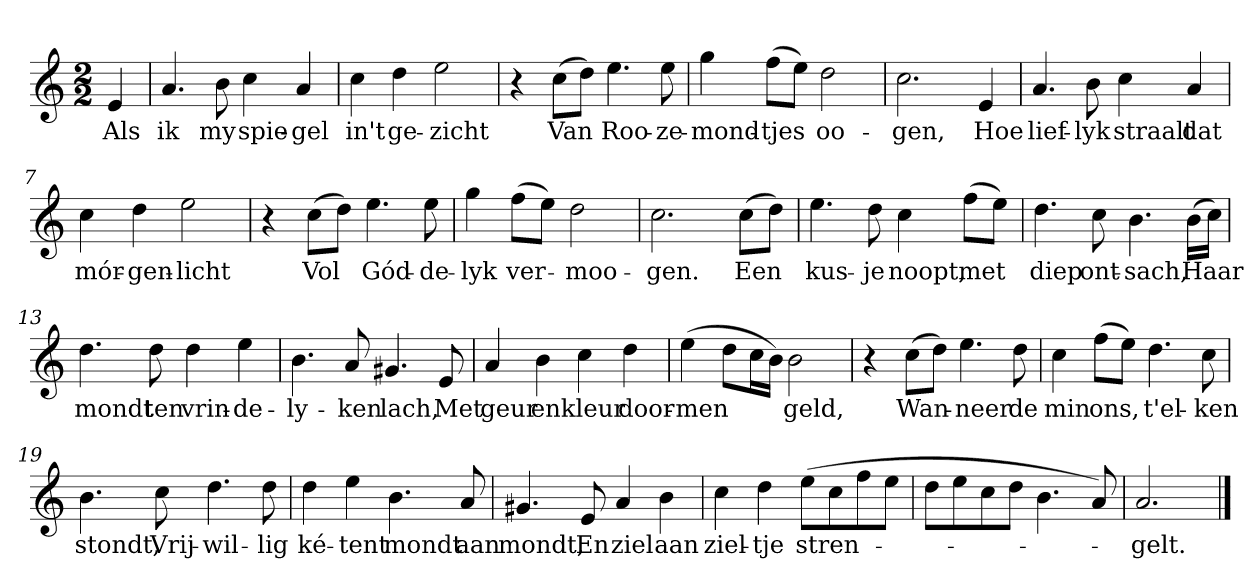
**kern	**text
*part1	*part1
*staff1	*staff1
*clefG2	*
*k[]	*
*a:	*
*M2/2	*
*MM120	*
=	=
4e	Als
=1	=1
4.a	ik
8b	my
4cc	spie-
4a	-gel
=2	=2
4cc	in't
4dd	ge-
2ee	-zicht
=3	=3
4r	.
(8cc\L	Van
8dd\J)	.
4.ee	Roo-
8ee	-ze-
=4	=4
4gg	-mond-
(8ff\L	-tjes
8ee\J)	.
2dd	oo-
=5	=5
2.cc	-gen,
4e	Hoe
=6	=6
4.a	lief-
8b	-lyk
4cc	straalt
4a	dat
=7	=7
4cc	mór-
4dd	-gen-
2ee	-licht
=8	=8
4r	.
(8cc\L	Vol
8dd\J)	.
4.ee	Gód-
8ee	-de-
=9	=9
4gg	-lyk
(8ff\L	ver-
8ee\J)	.
2dd	-moo-
=10	=10
2.cc	-gen.
(8cc\L	Een
8dd\J)	.
=11	=11
4.ee	kus-
8dd	-je
4cc	noopt,
(8ff\L	met
8ee\J)	.
=12	=12
4.dd	diep
8cc	ont-
4.b	-sach,
(16b\LL	Haar
16cc\JJ)	.
=13	=13
4.dd	mondt
8dd	ten
4dd	vrin-
4ee	-de-
=14	=14
4.b	-ly-
8a	-ken
4.g#X	lach,
8e	Met
=15	=15
4a	geur
4b	en
4cc	kleur
4dd	door-
=16	=16
(4ee	-men
8dd\L	.
16cc\L	.
16b\JJ)	.
2b	geld,
=17	=17
4r	.
(8cc\L	Wan-
8dd\J)	.
4.ee	-neer
8dd	de
=18	=18
4cc	min
(8ff\L	ons,
8ee\J)	.
4.dd	t'el-
8cc	-ken
=19	=19
4.b	stondt,
8cc	Vrij-
4.dd	-wil-
8dd	-lig
=20	=20
4dd	ké-
4ee	-tent
4.b	mondt
8a	aan
=21	=21
4.g#X	mondt,
8e	En
4a	ziel
4b	aan
=22	=22
4cc	ziel-
4dd	-tje
(8ee\L	stren-
8cc\	.
8ff\	.
8ee\J	.
=23	=23
8dd\L	.
8ee\	.
8cc\	.
8dd\J	.
4.b	.
8a)	.
=24	=24
2.a	-gelt.
==	==
*-	*-
